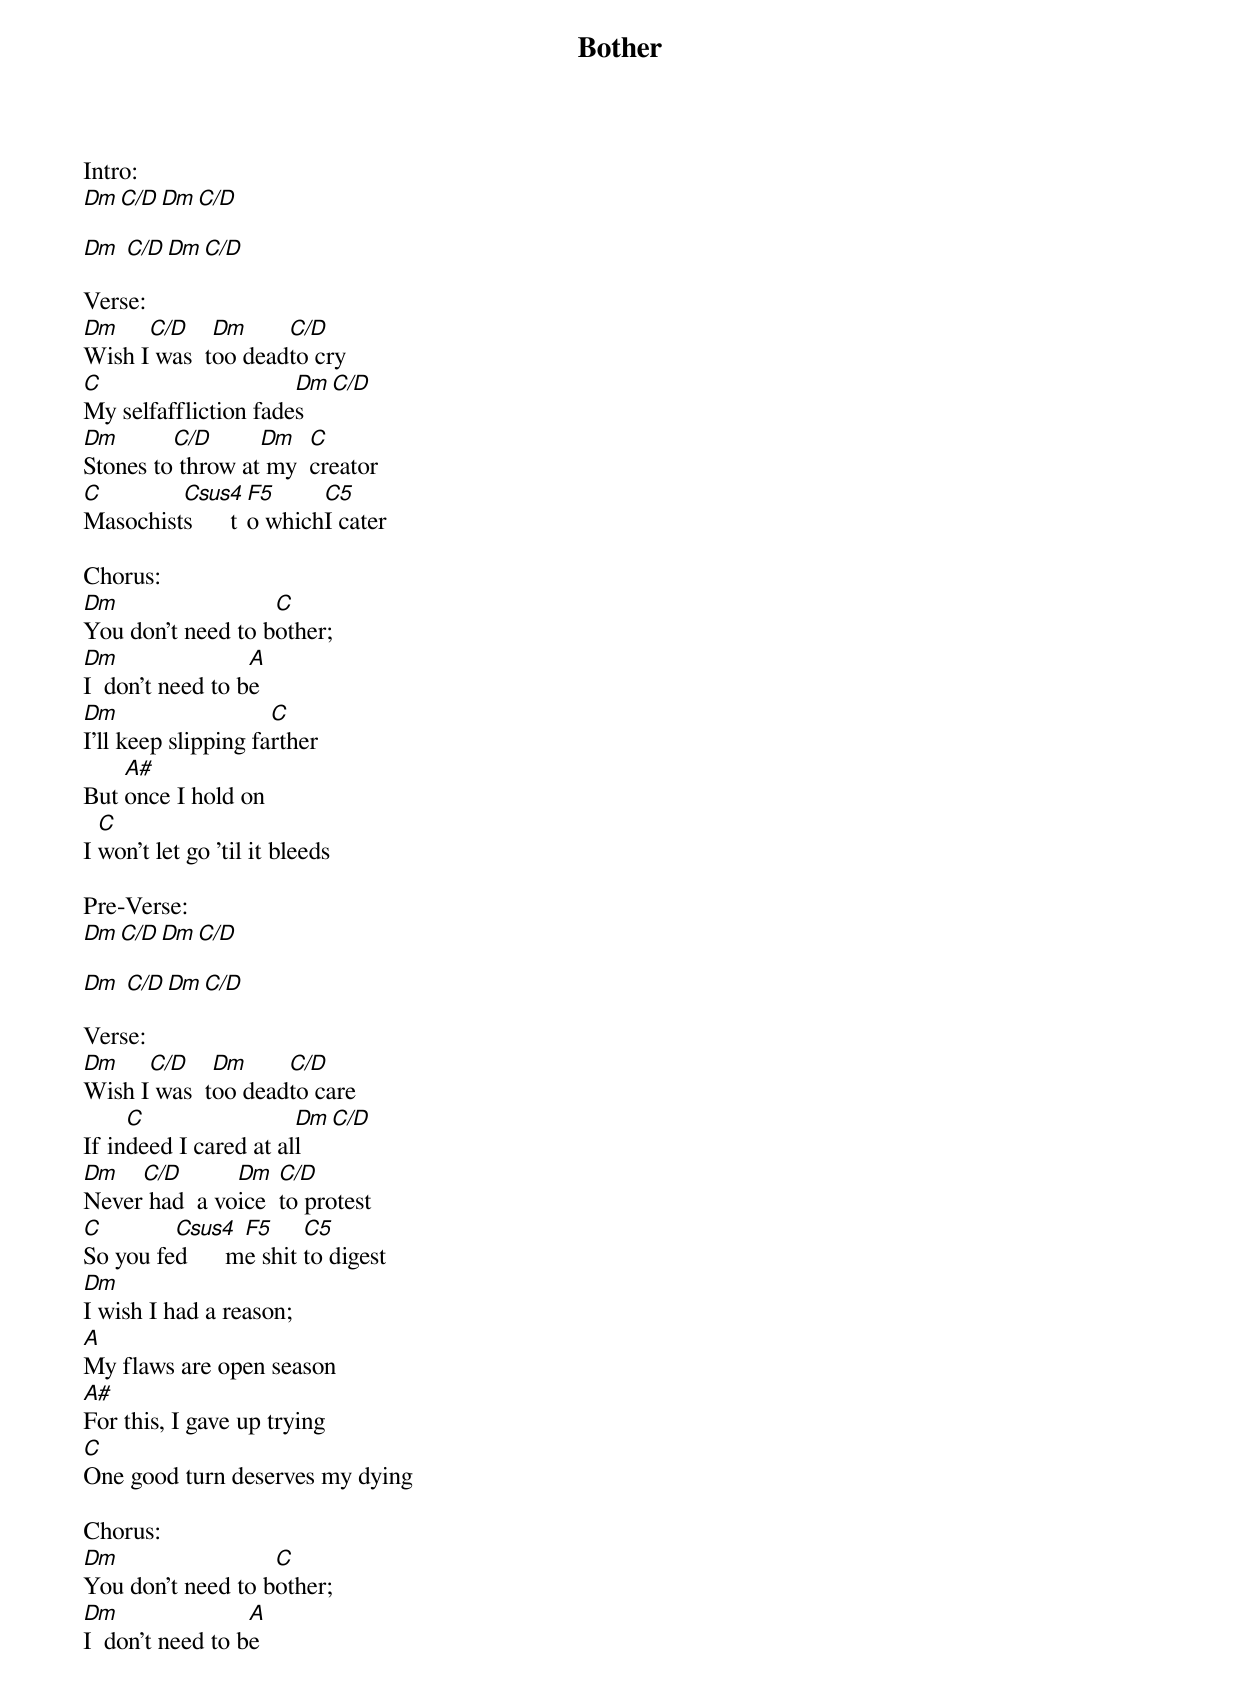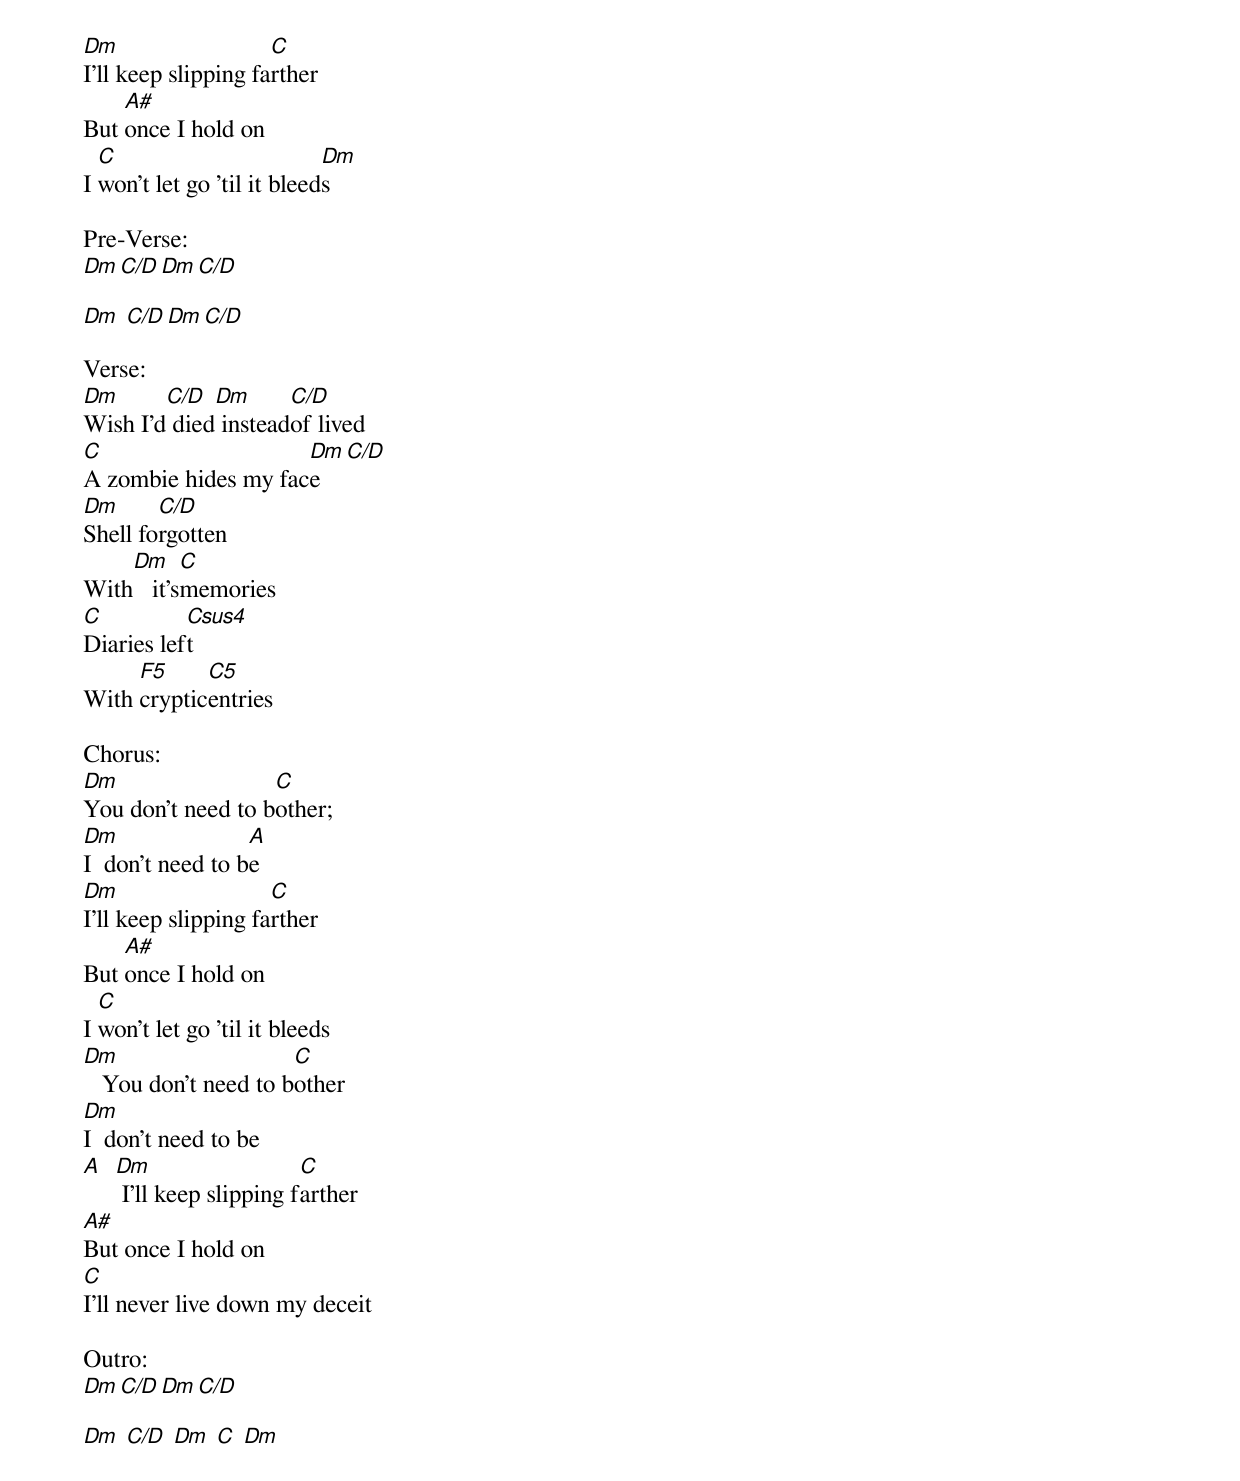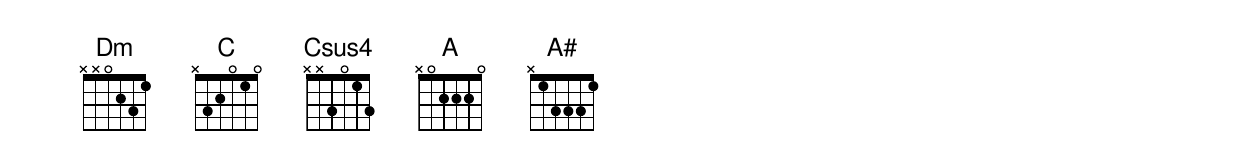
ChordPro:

{title:Bother}
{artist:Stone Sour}
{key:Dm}
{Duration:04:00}
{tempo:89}
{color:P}

Intro:
[Dm][C/D][Dm][C/D]

[Dm] [C/D][Dm][C/D]

Verse:
[Dm]Wish I[C/D] was  t[Dm]oo dead[C/D]to cry
[C]My selfaffliction fade[Dm]s[C/D]
[Dm]Stones to[C/D] throw at[Dm] my  [C]creator
[C]Masochist[Csus4]s      t[F5]o which[C5]I cater

Chorus:
[Dm]You don't need to b[C]other;
[Dm]I  don't need to b[A]e
[Dm]I'll keep slipping fa[C]rther
But [A#]once I hold on
I [C]won't let go 'til it bleeds

Pre-Verse:
[Dm][C/D][Dm][C/D]

[Dm] [C/D][Dm][C/D]

Verse:
[Dm]Wish I[C/D] was  t[Dm]oo dead[C/D]to care
If in[C]deed I cared at al[Dm]l[C/D]
[Dm]Never[C/D] had  a vo[Dm]ice  [C/D]to protest
[C]So you fe[Csus4]d      m[F5]e shit [C5]to digest
[Dm]I wish I had a reason;
[A]My flaws are open season
[A#]For this, I gave up trying
[C]One good turn deserves my dying

Chorus:
[Dm]You don't need to b[C]other;
[Dm]I  don't need to b[A]e
[Dm]I'll keep slipping fa[C]rther
But [A#]once I hold on
I [C]won't let go 'til it bleed[Dm]s

Pre-Verse:
[Dm][C/D][Dm][C/D]

[Dm] [C/D][Dm][C/D]

Verse:
[Dm]Wish I'd[C/D] died[Dm] instead[C/D]of lived
[C]A zombie hides my fac[Dm]e[C/D]
[Dm]Shell fo[C/D]rgotten
With[Dm]   it's[C]memories
[C]Diaries lef[Csus4]t
With [F5]cryptic[C5]entries

Chorus:
[Dm]You don't need to b[C]other;
[Dm]I  don't need to b[A]e
[Dm]I'll keep slipping fa[C]rther
But [A#]once I hold on
I [C]won't let go 'til it bleeds
[Dm]   You don't need to b[C]other
[Dm]I  don't need to be
[A]  [Dm] I'll keep slipping f[C]arther
[A#]But once I hold on
[C]I'll never live down my deceit

Outro:
[Dm][C/D][Dm][C/D]

[Dm] [C/D] [Dm] [C] [Dm]
